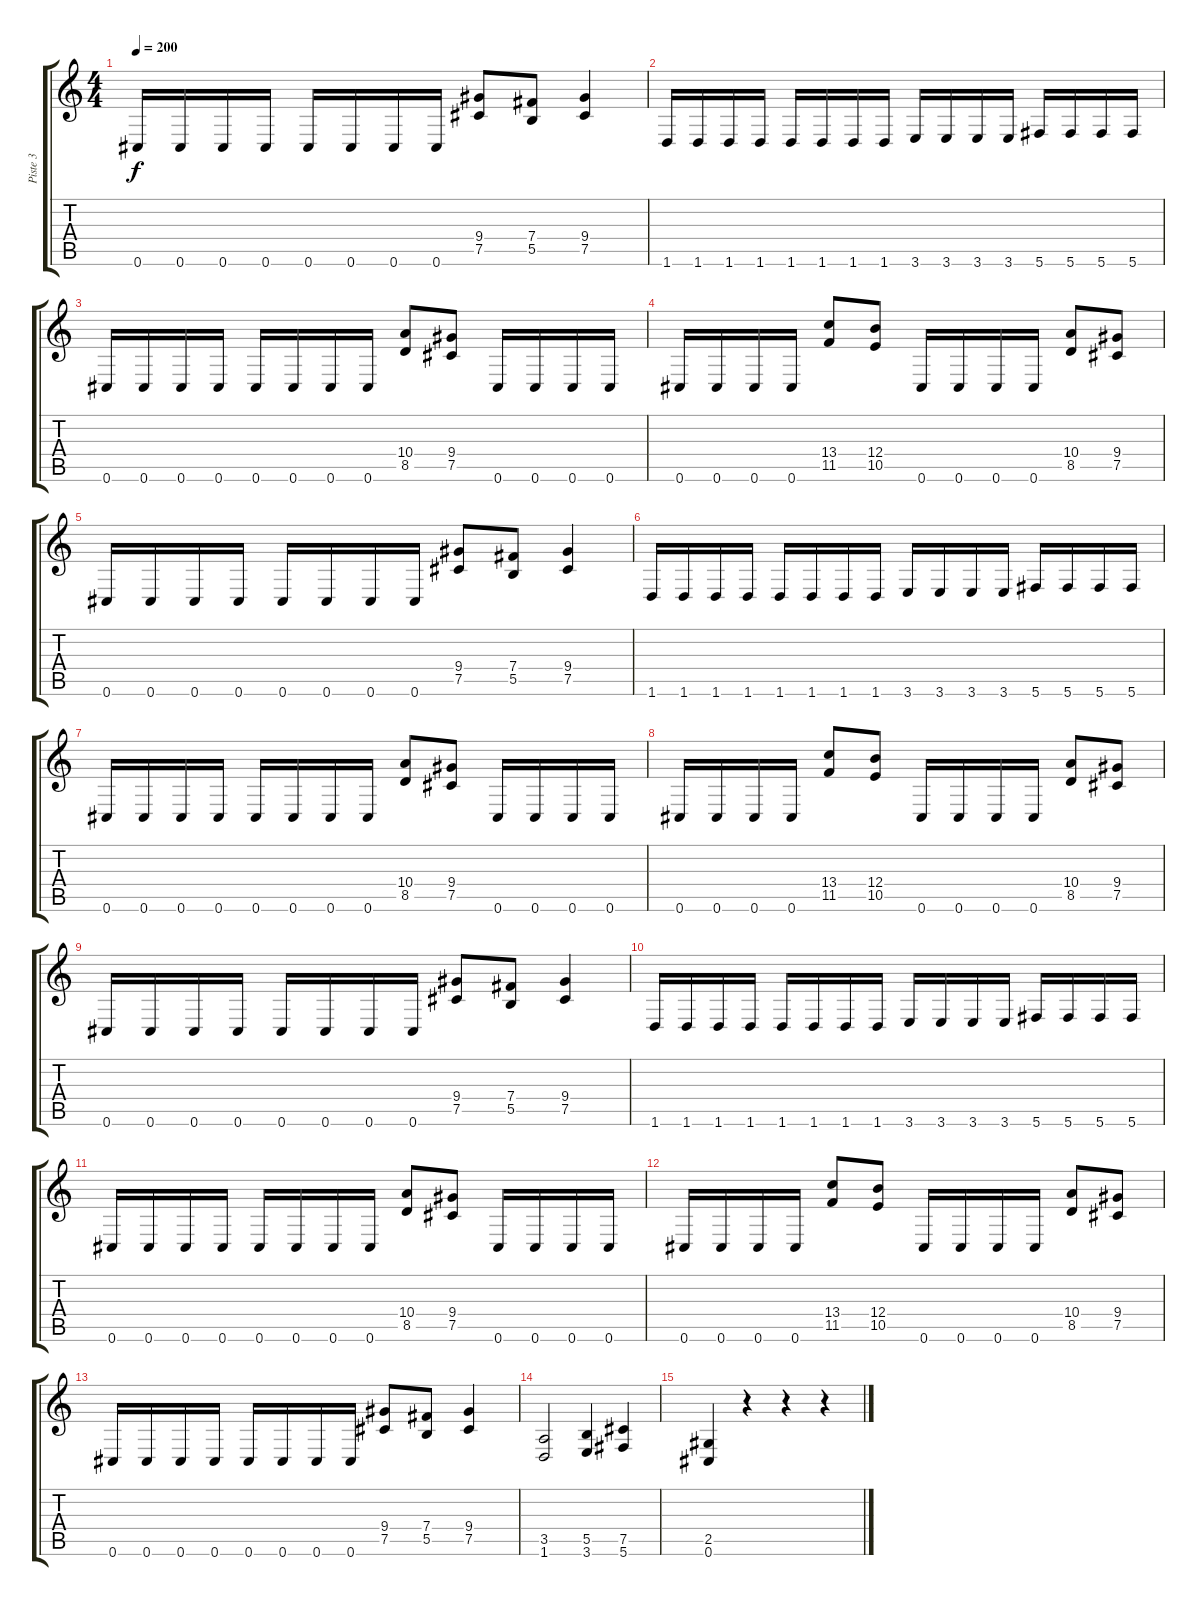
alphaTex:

\track ("Piste 3" "Piste 3") {instrument distortionguitar}
\staff {score tabs}
\tuning (Db4 Ab3 E3 B2 Gb2 Db2) {hide}
\ts (4 4)
\tempo 200
\clef g2
\ks c
0.6.16{dy f} 0.6.16 0.6.16 0.6.16 0.6.16 0.6.16 0.6.16 0.6.16 (9.4 7.5).8 (7.4 5.5).8 (9.4 7.5).4 |
1.6.16 1.6.16 1.6.16 1.6.16 1.6.16 1.6.16 1.6.16 1.6.16 3.6.16 3.6.16 3.6.16 3.6.16 5.6.16 5.6.16 5.6.16 5.6.16 |
0.6.16 0.6.16 0.6.16 0.6.16 0.6.16 0.6.16 0.6.16 0.6.16 (10.4 8.5).8 (9.4 7.5).8 0.6.16 0.6.16 0.6.16 0.6.16 |
0.6.16 0.6.16 0.6.16 0.6.16 (13.4 11.5).8 (12.4 10.5).8 0.6.16 0.6.16 0.6.16 0.6.16 (10.4 8.5).8 (9.4 7.5).8 |
0.6.16 0.6.16 0.6.16 0.6.16 0.6.16 0.6.16 0.6.16 0.6.16 (9.4 7.5).8 (7.4 5.5).8 (9.4 7.5).4 |
1.6.16 1.6.16 1.6.16 1.6.16 1.6.16 1.6.16 1.6.16 1.6.16 3.6.16 3.6.16 3.6.16 3.6.16 5.6.16 5.6.16 5.6.16 5.6.16 |
0.6.16 0.6.16 0.6.16 0.6.16 0.6.16 0.6.16 0.6.16 0.6.16 (10.4 8.5).8 (9.4 7.5).8 0.6.16 0.6.16 0.6.16 0.6.16 |
0.6.16 0.6.16 0.6.16 0.6.16 (13.4 11.5).8 (12.4 10.5).8 0.6.16 0.6.16 0.6.16 0.6.16 (10.4 8.5).8 (9.4 7.5).8 |
0.6.16 0.6.16 0.6.16 0.6.16 0.6.16 0.6.16 0.6.16 0.6.16 (9.4 7.5).8 (7.4 5.5).8 (9.4 7.5).4 |
1.6.16 1.6.16 1.6.16 1.6.16 1.6.16 1.6.16 1.6.16 1.6.16 3.6.16 3.6.16 3.6.16 3.6.16 5.6.16 5.6.16 5.6.16 5.6.16 |
0.6.16 0.6.16 0.6.16 0.6.16 0.6.16 0.6.16 0.6.16 0.6.16 (10.4 8.5).8 (9.4 7.5).8 0.6.16 0.6.16 0.6.16 0.6.16 |
0.6.16 0.6.16 0.6.16 0.6.16 (13.4 11.5).8 (12.4 10.5).8 0.6.16 0.6.16 0.6.16 0.6.16 (10.4 8.5).8 (9.4 7.5).8 |
0.6.16 0.6.16 0.6.16 0.6.16 0.6.16 0.6.16 0.6.16 0.6.16 (9.4 7.5).8 (7.4 5.5).8 (9.4 7.5).4 |
(3.5 1.6).2 (5.5 3.6).4 (7.5 5.6).4 |
(2.5 0.6).4 r.4 r.4 r.4
